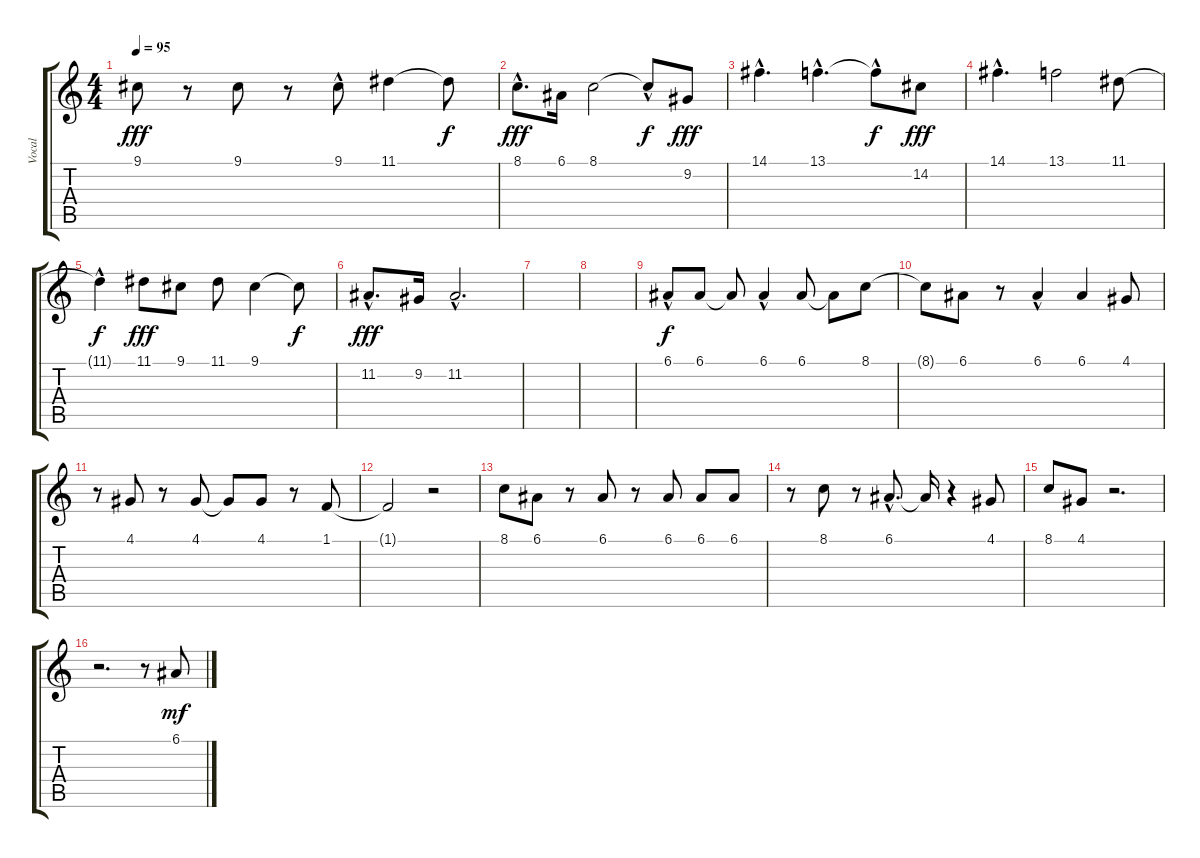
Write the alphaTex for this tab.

\track ("Vocal" "Vocal") {instrument tenorsax}
\staff {score tabs}
\tuning (E4 B3 G3 D3 A2 E2) {hide}
\ts (4 4)
\tempo 95
\clef g2
\ks c
9.1.8{dy fff} r.8 9.1.8 r.8 9.1{hac}.8 11.1.4 11.1{t}.8{dy f} |
8.1{hac}.8{d dy fff} 6.1.16 8.1.2 8.1{hac t}.8{dy f} 9.2.8{dy fff} |
14.1{hac}.4{d} 13.1{hac}.4{d} 13.1{hac t}.8{dy f} 14.2.8{dy fff} |
14.1{hac}.4{d} 13.1.2 11.1.8 |
11.1{hac t}.4{dy f} 11.1.8{dy fff} 9.1.8 11.1.8 9.1.4 9.1{t}.8{dy f} |
11.2{hac}.8{d dy fff} 9.2.16 11.2{hac}.2{d} |
|
|
6.1{hac}.8{dy f} 6.1.8 6.1{t}.8 6.1{hac}.4 6.1.8 6.1{t}.8 8.1.8 |
8.1{t}.8 6.1.8 r.8 6.1{hac}.4 6.1.4 4.1.8 |
r.8 4.1.8 r.8 4.1.8 4.1{t}.8 4.1.8 r.8 1.1.8 |
1.1{t}.2 r.2 |
8.1.8 6.1.8 r.8 6.1.8 r.8 6.1.8 6.1.8 6.1.8 |
r.8 8.1.8 r.8 6.1{hac}.8{d} 6.1{t}.16 r.4 4.1.8 |
8.1.8 4.1.8 r.2{d} |
r.2{d} r.8 6.1.8{dy mf}
